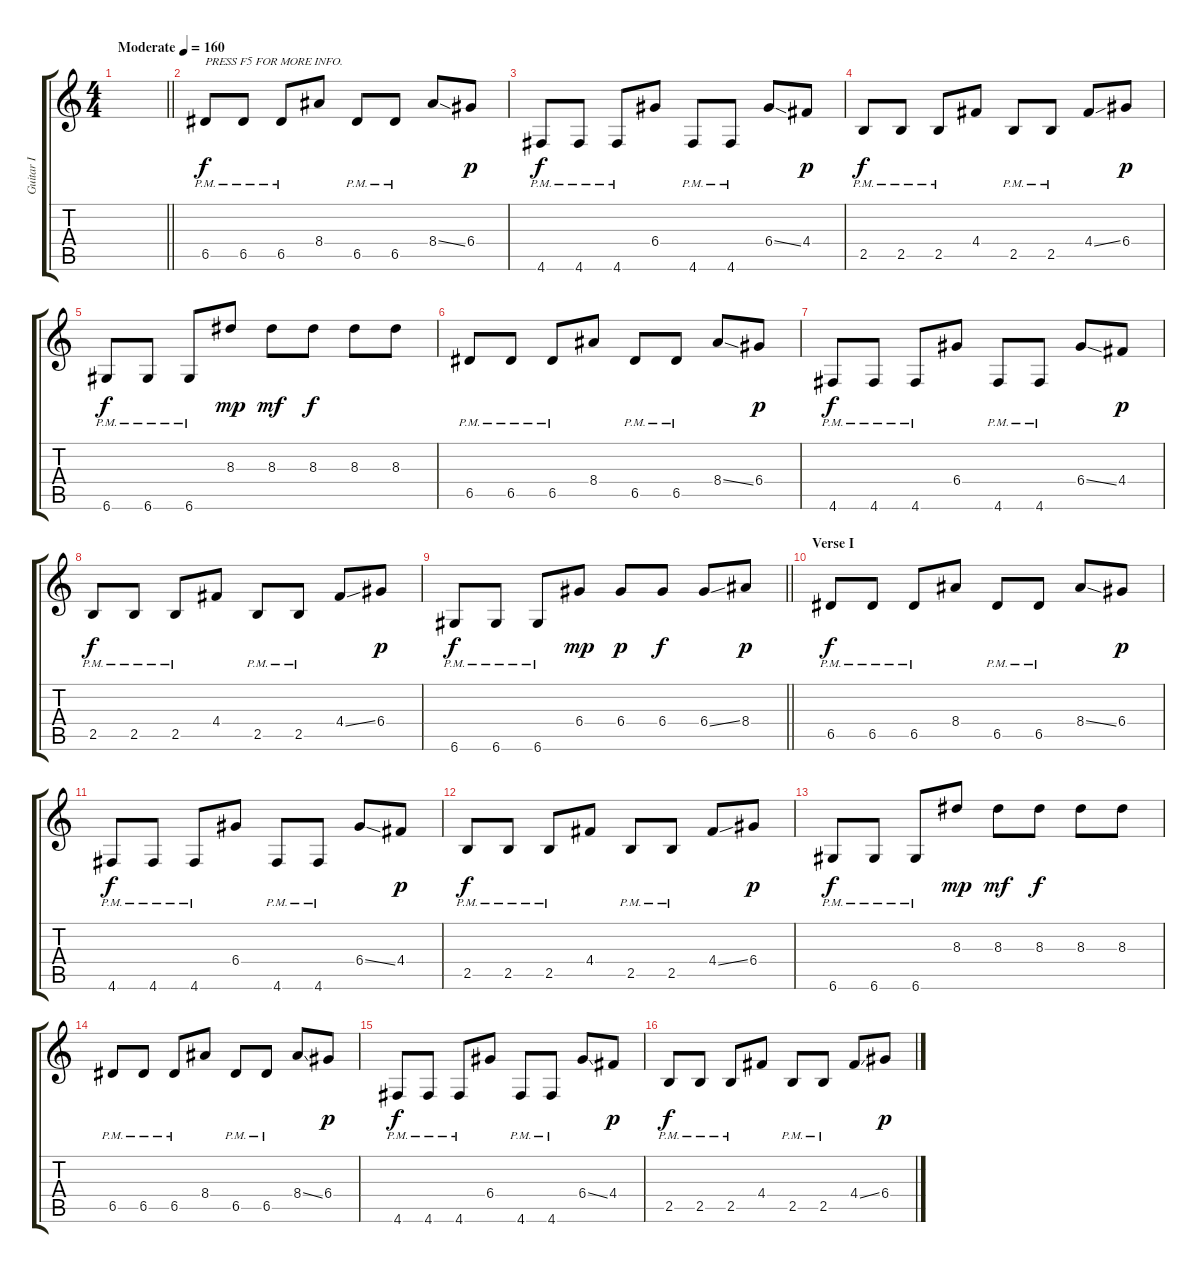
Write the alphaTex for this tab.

\track ("Guitar I" "Guitar I") {instrument distortionguitar}
\staff {score tabs}
\tuning (E4 B3 G3 D3 A2 D2) {hide}
\ts (4 4)
\tempo (160 "Moderate")
\clef g2
\barLineRight lightlight
\ks c
|
6.5{pm}.8{txt "PRESS F5 FOR MORE INFO." balance 5 instrument acousticguitarsteel} 6.5{pm}.8 6.5{pm}.8 8.4.8 6.5{pm}.8 6.5{pm}.8 8.4{ss}.8 6.4.8{dy p} |
4.6{pm}.8{dy f} 4.6{pm}.8 4.6{pm}.8 6.4.8 4.6{pm}.8 4.6{pm}.8 6.4{ss}.8 4.4.8{dy p} |
2.5{pm}.8{dy f} 2.5{pm}.8 2.5{pm}.8 4.4.8 2.5{pm}.8 2.5{pm}.8 4.4{ss}.8 6.4.8{dy p} |
6.6{pm}.8{dy f} 6.6{pm}.8 6.6{pm}.8 8.3.8{dy mp} 8.3.8{dy mf} 8.3.8{dy f} 8.3.8 8.3.8 |
6.5{pm}.8 6.5{pm}.8 6.5{pm}.8 8.4.8 6.5{pm}.8 6.5{pm}.8 8.4{ss}.8 6.4.8{dy p} |
4.6{pm}.8{dy f} 4.6{pm}.8 4.6{pm}.8 6.4.8 4.6{pm}.8 4.6{pm}.8 6.4{ss}.8 4.4.8{dy p} |
2.5{pm}.8{dy f} 2.5{pm}.8 2.5{pm}.8 4.4.8 2.5{pm}.8 2.5{pm}.8 4.4{ss}.8 6.4.8{dy p} |
\barLineRight lightlight
6.6{pm}.8{dy f} 6.6{pm}.8 6.6{pm}.8 6.4.8{dy mp} 6.4.8{dy p} 6.4.8{dy f} 6.4{ss}.8 8.4.8{dy p} |
\section ("" "Verse I")
6.5{pm}.8{dy f balance 8} 6.5{pm}.8 6.5{pm}.8 8.4.8 6.5{pm}.8 6.5{pm}.8 8.4{ss}.8 6.4.8{dy p} |
4.6{pm}.8{dy f} 4.6{pm}.8 4.6{pm}.8 6.4.8 4.6{pm}.8 4.6{pm}.8 6.4{ss}.8 4.4.8{dy p} |
2.5{pm}.8{dy f} 2.5{pm}.8 2.5{pm}.8 4.4.8 2.5{pm}.8 2.5{pm}.8 4.4{ss}.8 6.4.8{dy p} |
6.6{pm}.8{dy f} 6.6{pm}.8 6.6{pm}.8 8.3.8{dy mp} 8.3.8{dy mf} 8.3.8{dy f} 8.3.8 8.3.8 |
6.5{pm}.8 6.5{pm}.8 6.5{pm}.8 8.4.8 6.5{pm}.8 6.5{pm}.8 8.4{ss}.8 6.4.8{dy p} |
4.6{pm}.8{dy f} 4.6{pm}.8 4.6{pm}.8 6.4.8 4.6{pm}.8 4.6{pm}.8 6.4{ss}.8 4.4.8{dy p} |
2.5{pm}.8{dy f} 2.5{pm}.8 2.5{pm}.8 4.4.8 2.5{pm}.8 2.5{pm}.8 4.4{ss}.8 6.4.8{dy p}
